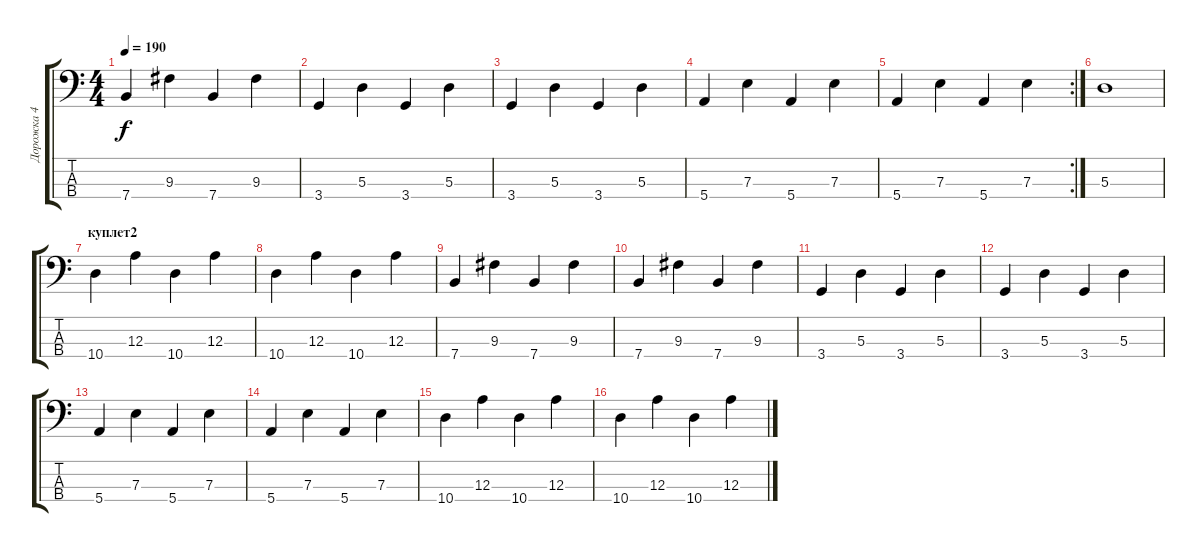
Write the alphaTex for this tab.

\track ("Дорожка 4" "Дорожка 4") {instrument electricbassfinger}
\staff {score tabs}
\tuning (G2 D2 A1 E1) {hide}
\ts (4 4)
\tempo 190
\clef f4
\ks c
7.4.4{dy f} 9.3.4 7.4.4 9.3.4 |
3.4.4 5.3.4 3.4.4 5.3.4 |
3.4.4 5.3.4 3.4.4 5.3.4 |
5.4.4 7.3.4 5.4.4 7.3.4 |
\rc 2
5.4.4 7.3.4 5.4.4 7.3.4 |
5.3.1 |
\section ("" "куплет2")
10.4.4 12.3.4 10.4.4 12.3.4 |
10.4.4 12.3.4 10.4.4 12.3.4 |
7.4.4 9.3.4 7.4.4 9.3.4 |
7.4.4 9.3.4 7.4.4 9.3.4 |
3.4.4 5.3.4 3.4.4 5.3.4 |
3.4.4 5.3.4 3.4.4 5.3.4 |
5.4.4 7.3.4 5.4.4 7.3.4 |
5.4.4 7.3.4 5.4.4 7.3.4 |
10.4.4 12.3.4 10.4.4 12.3.4 |
10.4.4 12.3.4 10.4.4 12.3.4
